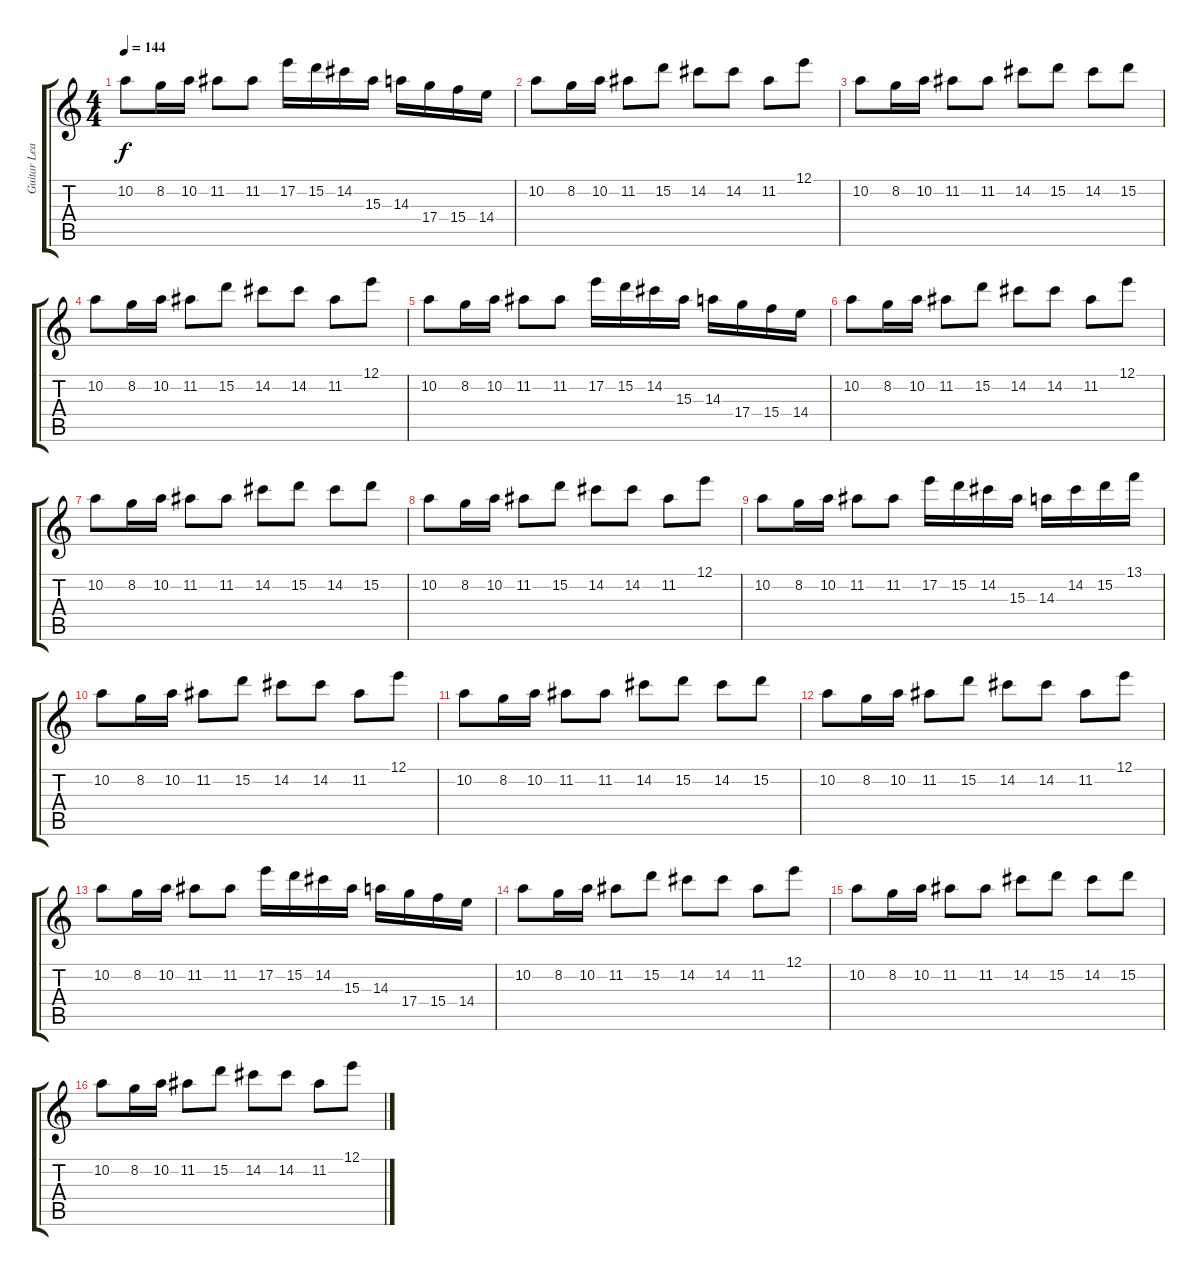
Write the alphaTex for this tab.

\track ("Guitar Lead" "Guitar Lea") {instrument distortionguitar}
\staff {score tabs}
\tuning (E4 B3 G3 D3 A2 E2) {hide}
\ts (4 4)
\tempo 144
\clef g2
\ks c
10.2.8{dy f} 8.2.16 10.2.16 11.2.8 11.2.8 17.2.16 15.2.16 14.2.16 15.3.16 14.3.16 17.4.16 15.4.16 14.4.16 |
10.2.8 8.2.16 10.2.16 11.2.8 15.2.8 14.2.8 14.2.8 11.2.8 12.1.8 |
10.2.8 8.2.16 10.2.16 11.2.8 11.2.8 14.2.8 15.2.8 14.2.8 15.2.8 |
10.2.8 8.2.16 10.2.16 11.2.8 15.2.8 14.2.8 14.2.8 11.2.8 12.1.8 |
10.2.8 8.2.16 10.2.16 11.2.8 11.2.8 17.2.16 15.2.16 14.2.16 15.3.16 14.3.16 17.4.16 15.4.16 14.4.16 |
10.2.8 8.2.16 10.2.16 11.2.8 15.2.8 14.2.8 14.2.8 11.2.8 12.1.8 |
10.2.8 8.2.16 10.2.16 11.2.8 11.2.8 14.2.8 15.2.8 14.2.8 15.2.8 |
10.2.8 8.2.16 10.2.16 11.2.8 15.2.8 14.2.8 14.2.8 11.2.8 12.1.8 |
10.2.8 8.2.16 10.2.16 11.2.8 11.2.8 17.2.16 15.2.16 14.2.16 15.3.16 14.3.16 14.2.16 15.2.16 13.1.16 |
10.2.8 8.2.16 10.2.16 11.2.8 15.2.8 14.2.8 14.2.8 11.2.8 12.1.8 |
10.2.8 8.2.16 10.2.16 11.2.8 11.2.8 14.2.8 15.2.8 14.2.8 15.2.8 |
10.2.8 8.2.16 10.2.16 11.2.8 15.2.8 14.2.8 14.2.8 11.2.8 12.1.8 |
10.2.8 8.2.16 10.2.16 11.2.8 11.2.8 17.2.16 15.2.16 14.2.16 15.3.16 14.3.16 17.4.16 15.4.16 14.4.16 |
10.2.8 8.2.16 10.2.16 11.2.8 15.2.8 14.2.8 14.2.8 11.2.8 12.1.8 |
10.2.8 8.2.16 10.2.16 11.2.8 11.2.8 14.2.8 15.2.8 14.2.8 15.2.8 |
10.2.8 8.2.16 10.2.16 11.2.8 15.2.8 14.2.8 14.2.8 11.2.8 12.1.8
